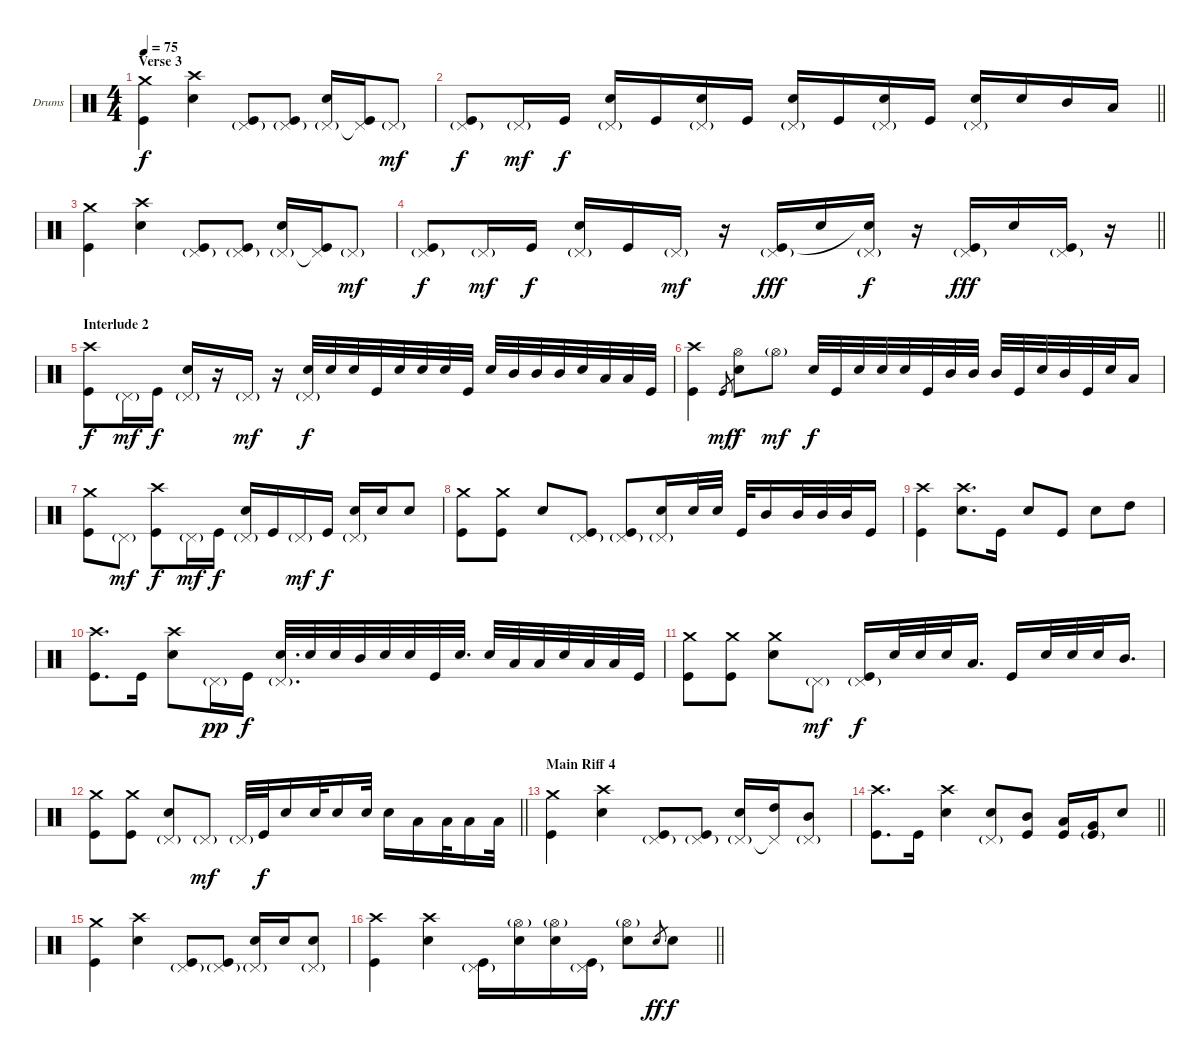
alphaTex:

\bracketExtendMode groupsimilarinstruments
\firstSystemTrackNameOrientation horizontal
\otherSystemsTrackNameOrientation horizontal
\track ("Drumkit" "Drums") {instrument percussion}
\staff {score}
\articulation defaults
\ts (4 4)
\section ("" "Verse 3")
\tempo 75
\clef neutral
\ks c
("Crash medium (hit)" "Kick (hit)").4{dy f} ("Crash high (hit)" "Snare (hit) 2").4 ("Pedal Hi-Hat (hit)"{g} "Kick (hit)").8 ("Pedal Hi-Hat (hit)"{g} "Kick (hit)").8 ("Pedal Hi-Hat (hit)"{g} "Snare (hit) 2").16 ("Pedal Hi-Hat (hit)"{t} "Kick (hit)").16 "Pedal Hi-Hat (hit)"{g}.8{dy mf} |
\barLineRight lightlight
("Pedal Hi-Hat (hit)"{g} "Kick (hit)").8{dy f} "Pedal Hi-Hat (hit)"{g}.16{dy mf} "Kick (hit)".16{dy f} ("Pedal Hi-Hat (hit)"{g} "Snare (hit) 2").16 "Kick (hit)".16 ("Pedal Hi-Hat (hit)"{g} "Snare (hit) 2").16 "Kick (hit)".16 ("Pedal Hi-Hat (hit)"{g} "Snare (hit) 2").16 "Kick (hit)".16 ("Pedal Hi-Hat (hit)"{g} "Snare (hit) 2").16 "Kick (hit)".16 ("Pedal Hi-Hat (hit)"{g} "Snare (hit) 2").16 "Snare (hit) 2".16 "Mid Tom (hit)".16 "Low Tom (hit)".16 |
("Crash medium (hit)" "Kick (hit)").4 ("Crash high (hit)" "Snare (hit) 2").4 ("Pedal Hi-Hat (hit)"{g} "Kick (hit)").8 ("Pedal Hi-Hat (hit)"{g} "Kick (hit)").8 ("Pedal Hi-Hat (hit)"{g} "Snare (hit) 2").16 ("Pedal Hi-Hat (hit)"{t} "Kick (hit)").16 "Pedal Hi-Hat (hit)"{g}.8{dy mf} |
\barLineRight lightlight
("Pedal Hi-Hat (hit)"{g} "Kick (hit)").8{dy f} "Pedal Hi-Hat (hit)"{g}.16{dy mf} "Kick (hit)".16{dy f} ("Pedal Hi-Hat (hit)"{g} "Snare (hit) 2").16 "Kick (hit)".16 "Pedal Hi-Hat (hit)"{g}.16{dy mf} r.16 ("Pedal Hi-Hat (hit)"{g} "Kick (hit)").16{dy fff} "Snare (hit) 2".16 ("Pedal Hi-Hat (hit)"{g} "Snare (hit) 2"{t}).16{dy f} r.16 ("Pedal Hi-Hat (hit)"{g} "Kick (hit)").16{dy fff} "Snare (hit) 2".16 ("Pedal Hi-Hat (hit)"{g} "Kick (hit)").16 r.16 |
\section ("" "Interlude 2")
("Crash high (hit)" "Kick (hit)").8{dy f} "Pedal Hi-Hat (hit)"{g}.16{dy mf} "Kick (hit)".16{dy f} ("Pedal Hi-Hat (hit)"{g} "Snare (hit) 2").16 r.16 "Pedal Hi-Hat (hit)"{g}.16{dy mf} r.16 ("Pedal Hi-Hat (hit)"{g} "Snare (hit) 2").32{dy f} "Snare (hit) 2".32 "Snare (hit) 2".32 "Kick (hit)".32 "Snare (hit) 2".32 "Snare (hit) 2".32 "Snare (hit) 2".32 "Kick (hit)".32 "Snare (hit) 2".32 "Mid Tom (hit)".32 "Mid Tom (hit)".32 "Mid Tom (hit)".32 "Snare (hit) 2".32 "Low Tom (hit)".32 "Low Tom (hit)".32 "Kick (hit)".32 |
("Crash high (hit)" "Kick (hit)").4 "Kick (hit)".8{gr dy mf} ("Hi-Hat (open)" "Snare (hit) 2").8{dy f} "Hi-Hat (open)"{g}.8{dy mf} "Snare (hit) 2".32{dy f} "Kick (hit)".32 "Snare (hit) 2".32 "Snare (hit) 2".32 "Snare (hit) 2".32 "Kick (hit)".32 "Mid Tom (hit)".32 "Mid Tom (hit)".32 "Mid Tom (hit)".32 "Kick (hit)".32 "Snare (hit) 2".32 "Mid Tom (hit)".32 "Kick (hit)".32 "Snare (hit) 2".32 "Low Tom (hit)".16 |
("Crash medium (hit)" "Kick (hit)").8 "Pedal Hi-Hat (hit)"{g}.8{dy mf} ("Crash high (hit)" "Kick (hit)").8{dy f} "Pedal Hi-Hat (hit)"{g}.16{dy mf} "Kick (hit)".16{dy f} ("Pedal Hi-Hat (hit)"{g} "Snare (hit) 2").16 "Kick (hit)".16 "Pedal Hi-Hat (hit)"{g}.16{dy mf} "Kick (hit)".16{dy f} ("Pedal Hi-Hat (hit)"{g} "Snare (hit) 2").16 "Snare (hit) 2".16 "Snare (hit) 2".8 |
("Crash medium (hit)" "Kick (hit)").8 ("Crash medium (hit)" "Kick (hit)").8 "Snare (hit) 2".8 ("Pedal Hi-Hat (hit)"{g} "Kick (hit)").8 ("Pedal Hi-Hat (hit)"{g} "Kick (hit)").8 ("Pedal Hi-Hat (hit)"{g} "Snare (hit) 2").16 "Snare (hit) 2".32 "Snare (hit) 2".32 "Kick (hit)".32 "Mid Tom (hit)".16 "Mid Tom (hit)".32 "Mid Tom (hit)".32 "Mid Tom (hit)".32 "Kick (hit)".16 |
("Crash high (hit)" "Kick (hit)").4 ("Crash high (hit)" "Snare (hit) 2").8{d} "Kick (hit)".16 "Snare (hit) 2".8 "Kick (hit)".8 "Snare (hit) 2".8 "High Tom (hit)".8 |
("Crash high (hit)" "Kick (hit)").8{d} "Kick (hit)".16 ("Crash high (hit)" "Snare (hit) 2").8 "Pedal Hi-Hat (hit)"{g}.16{dy pp} "Kick (hit)".16{dy f} ("Pedal Hi-Hat (hit)"{g} "Snare (hit) 2").32{d} "Snare (hit) 2".32 "Snare (hit) 2".32 "Mid Tom (hit)".32 "Snare (hit) 2".32 "Snare (hit) 2".32 "Kick (hit)".32 "Snare (hit) 2".32{d} "Snare (hit) 2".32 "Low Tom (hit)".32 "Low Tom (hit)".32 "Snare (hit) 2".32 "Low Tom (hit)".32 "Low Tom (hit)".32 "Kick (hit)".32 |
("Crash medium (hit)" "Kick (hit)").8 ("Crash medium (hit)" "Kick (hit)").8 ("Crash medium (hit)" "Snare (hit) 2").8 "Pedal Hi-Hat (hit)"{g}.8{dy mf} ("Pedal Hi-Hat (hit)"{g} "Kick (hit)").16{dy f} "Snare (hit) 2".32 "Snare (hit) 2".32 "Snare (hit) 2".32 "Low Tom (hit)".16{d} "Kick (hit)".16 "Snare (hit) 2".32 "Snare (hit) 2".32 "Snare (hit) 2".32 "Mid Tom (hit)".16{d} |
\barLineRight lightlight
("Crash medium (hit)" "Kick (hit)").8 ("Crash medium (hit)" "Kick (hit)").8 ("Pedal Hi-Hat (hit)"{g} "Snare (hit) 2").8 "Pedal Hi-Hat (hit)"{g}.8{dy mf} "Pedal Hi-Hat (hit)"{g}.32 "Kick (hit)".32{dy f} "Snare (hit) 2".16 "Snare (hit) 2".32 "Snare (hit) 2".16 "Snare (hit) 2".32 "Snare (hit) 2".16 "Low Tom (hit)".16 "Low Tom (hit)".32 "Low Tom (hit)".16 "Low Tom (hit)".32 |
\section ("" "Main Riff 4")
("Crash medium (hit)" "Kick (hit)").4 ("Crash high (hit)" "Snare (hit) 2").4 ("Pedal Hi-Hat (hit)"{g} "Kick (hit)").8 ("Pedal Hi-Hat (hit)"{g} "Kick (hit)").8 ("Pedal Hi-Hat (hit)"{g} "Snare (hit) 2").16 ("Pedal Hi-Hat (hit)"{t} "High Tom (hit)").16 ("Pedal Hi-Hat (hit)"{g} "Mid Tom (hit)").8 |
\barLineRight lightlight
("Crash high (hit)" "Kick (hit)").8{d} "Kick (hit)".16 ("Crash high (hit)" "Snare (hit) 2").4 ("Pedal Hi-Hat (hit)"{g} "Snare (hit) 2").8 ("Mid Tom (hit)" "Kick (hit)").8 ("Low Tom (hit)" "Kick (hit)").16 ("Very Low Tom (hit)" "Kick (hit)"{g}).16 "Snare (hit) 2".8 |
("Crash medium (hit)" "Kick (hit)").4 ("Crash high (hit)" "Snare (hit) 2").4 ("Pedal Hi-Hat (hit)"{g} "Kick (hit)").8 ("Pedal Hi-Hat (hit)"{g} "Kick (hit)").8 ("Pedal Hi-Hat (hit)"{g} "Snare (hit) 2").16 "Snare (hit) 2".16 ("Pedal Hi-Hat (hit)"{g} "Snare (hit) 2").8 |
\barLineRight lightlight
("Crash high (hit)" "Kick (hit)").4 ("Crash high (hit)" "Snare (hit) 2").4 ("Pedal Hi-Hat (hit)"{g} "Kick (hit)").16 ("Hi-Hat (open)"{g} "Snare (hit) 2").16 ("Hi-Hat (open)"{g} "Snare (hit) 2").16 ("Pedal Hi-Hat (hit)"{g} "Kick (hit)").16 ("Hi-Hat (open)"{g} "Snare (hit) 2").8 "Snare (hit) 2".8{gr dy ff} "Snare (hit) 2".8{dy f}
